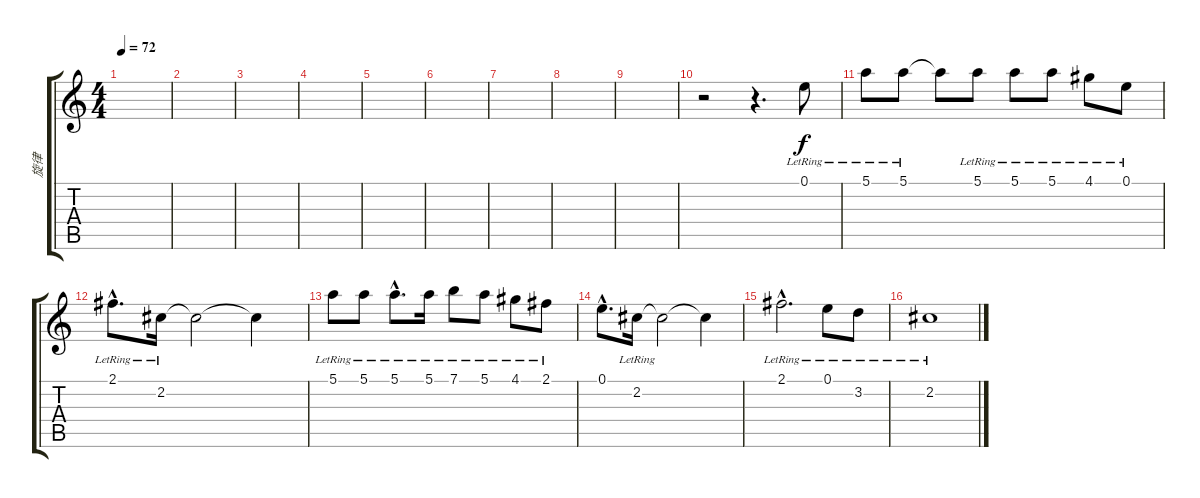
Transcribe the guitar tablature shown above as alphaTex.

\track ("旋律" "旋律") {instrument acousticguitarnylon}
\staff {score tabs}
\tuning (E4 B3 G3 D3 A2 E2) {hide}
\ts (4 4)
\tempo 72
\clef g2
\ks c
|
|
|
|
|
|
|
|
|
r.2 r.4{d} 0.1{lr}.8 |
5.1{lr}.8 5.1{lr}.8 5.1{t}.8 5.1{lr}.8 5.1{lr}.8 5.1{lr}.8 4.1{lr}.8 0.1{lr}.8 |
2.1{hac lr}.8{d} 2.2{lr}.16 2.2{t}.2 2.2{t}.4 |
5.1{lr}.8 5.1{lr}.8 5.1{hac lr}.8{d} 5.1{lr}.16 7.1{lr}.8 5.1{lr}.8 4.1{lr}.8 2.1{lr}.8 |
0.1{hac}.8{d} 2.2{lr}.16 2.2{t}.2 2.2{t}.4 |
2.1{hac lr}.2{d} 0.1{lr}.8 3.2{lr}.8 |
2.2{lr}.1
